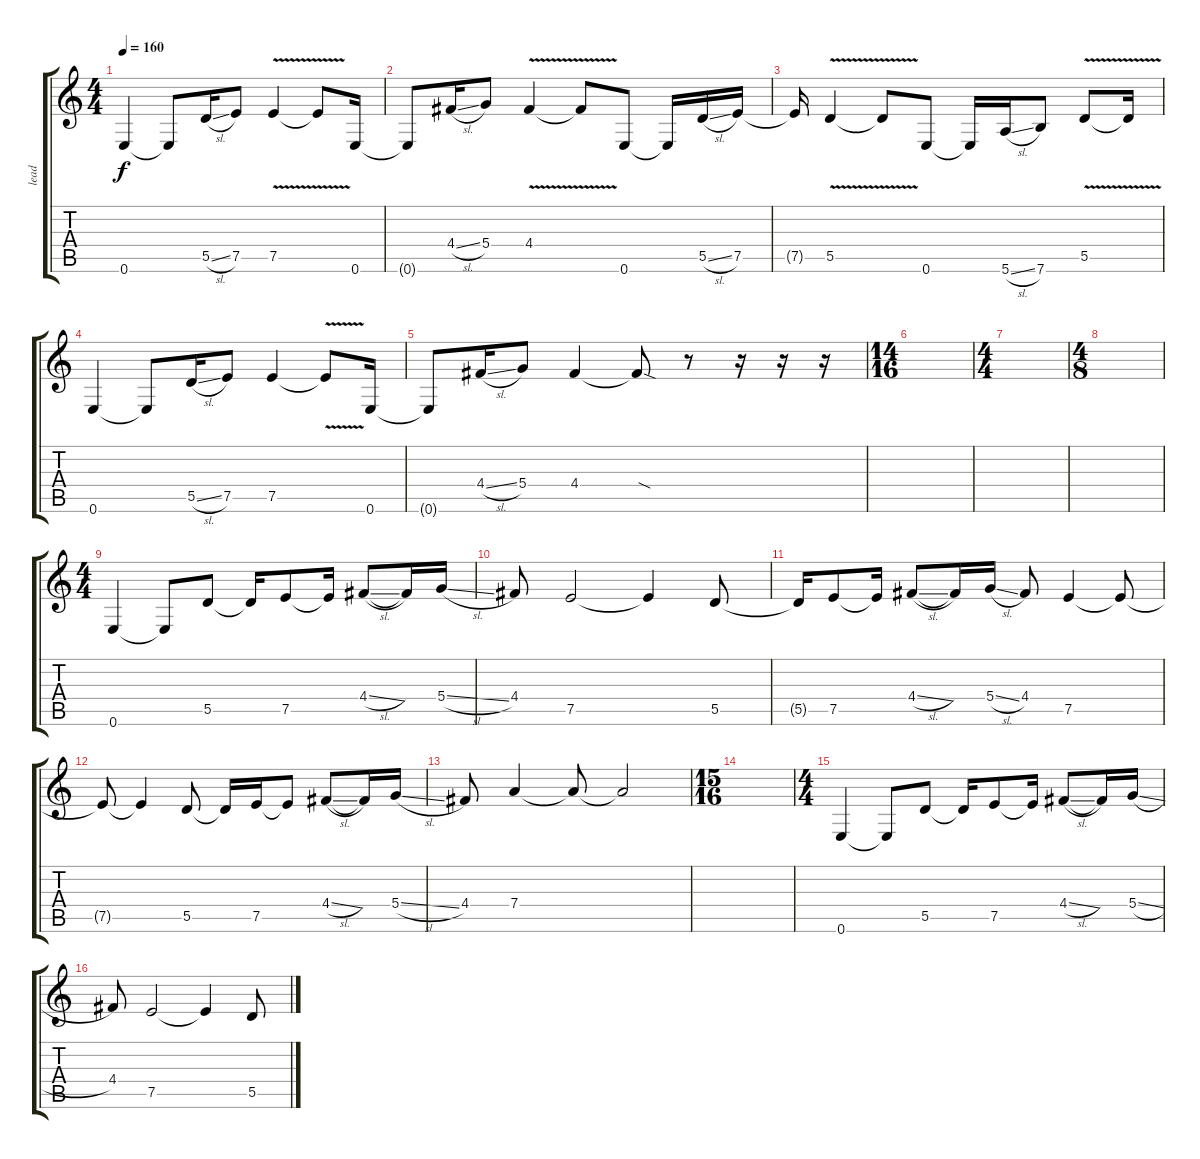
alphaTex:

\track ("lead" "lead") {instrument distortionguitar}
\staff {score tabs}
\tuning (E4 B3 G3 D3 A2 E2) {hide}
\ts (4 4)
\tempo 160
\clef g2
\ks c
0.6.4{dy f} 0.6{t}.8 5.5{sl}.16 7.5.8 7.5{v}.4 7.5{t}.8 0.6.16 |
0.6{t}.8 4.4{sl}.16 5.4.8 4.4{v}.4 4.4{t}.8 0.6.8 0.6{t}.16 5.5{sl}.16 7.5.16 |
7.5{t}.16 5.5{v}.4 5.5{t}.8 0.6.8 0.6{t}.16 5.6{sl}.16 7.6.8 5.5{v}.8 5.5{t}.16 |
0.6.4 0.6{t}.8 5.5{sl}.16 7.5.8 7.5.4 7.5{v t}.8 0.6.16 |
0.6{t}.8 4.4{sl}.16 5.4.8 4.4.4 4.4{sod t}.8 r.8 r.16 r.16 r.16 |
\ts (14 16)
|
\ts (4 4)
|
\ts (4 8)
|
\ts (4 4)
0.6.4 0.6{t}.8 5.5.8 5.5{t}.16 7.5.8 7.5{t}.16 4.4{sl}.8 4.4{t}.16 5.4{sl}.16 |
4.4.8 7.5.2 7.5{t}.4 5.5.8 |
5.5{t}.16 7.5.8 7.5{t}.16 4.4{sl}.8 4.4{t}.16 5.4{sl}.16 4.4.8 7.5.4 7.5{t}.8 |
7.5{t}.8 7.5{t}.4 5.5.8 5.5{t}.16 7.5.16 7.5{t}.8 4.4{sl}.8 4.4{t}.16 5.4{sl}.16 |
4.4.8 7.4.4 7.4{t}.8 7.4{t}.2 |
\ts (15 16)
|
\ts (4 4)
0.6.4 0.6{t}.8 5.5.8 5.5{t}.16 7.5.8 7.5{t}.16 4.4{sl}.8 4.4{t}.16 5.4{sl}.16 |
4.4.8 7.5.2 7.5{t}.4 5.5.8
